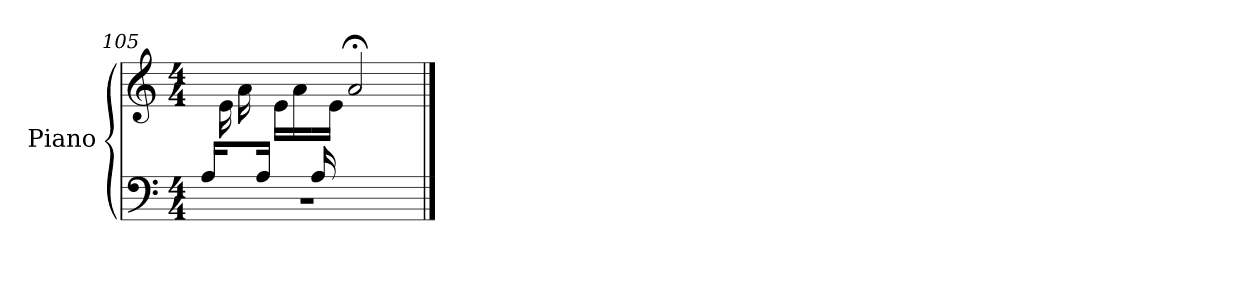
**kern	**kern
*part1	*part1
*staff2	*staff1
*I"Piano	*
*I'Pno.	*
*clefF4	*clefG2
*k[]	*k[]
*M4/4	*M4/4
=105	=105
*^	*
16A/LL	1r	16ryy
8ryy	.	16e\
.	.	16a\
16A/JJ	.	16ryy
8ryy	.	16e\LL
.	.	16a\
16A/	.	16ryy
2ryy	.	16e\JJ
.	.	2a;</
16ryy	.	.
*v	*v	*
==	==
*-	*-
